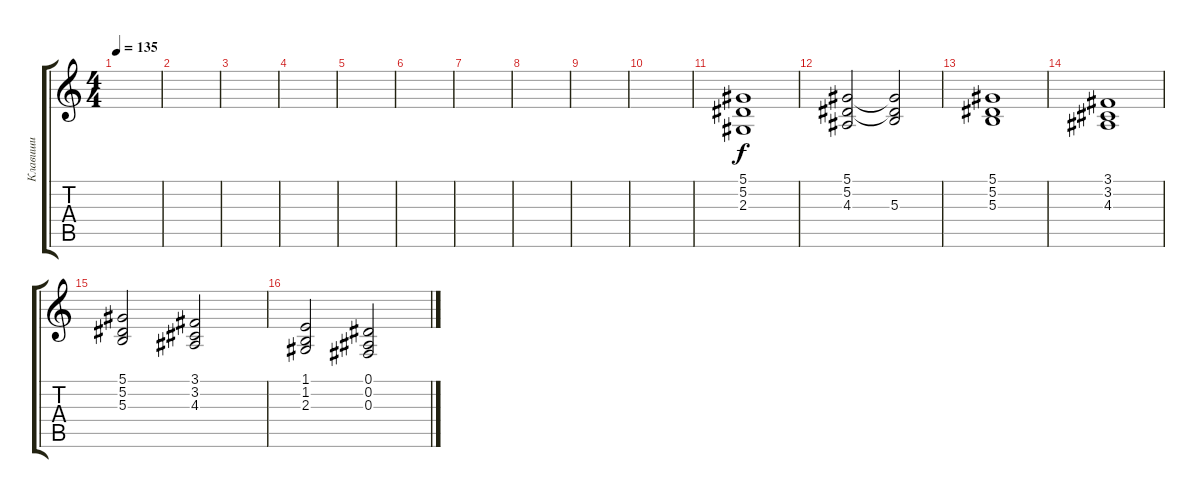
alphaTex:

\track ("Клавиши" "Клавиши") {instrument stringensemble1}
\staff {score tabs}
\tuning (Eb4 Bb3 Gb3 Db3 Ab2 Eb2) {hide}
\ts (4 4)
\tempo 135
\clef g2
\ks c
|
|
|
|
|
|
|
|
|
|
(5.1 5.2 2.3).1 |
(5.1 5.2 4.3).2 (5.1{t} 5.2{t} 5.3).2 |
(5.1 5.2 5.3).1 |
(3.1 3.2 4.3).1 |
(5.1 5.2 5.3).2 (3.1 3.2 4.3).2 |
(1.1 1.2 2.3).2 (0.1 0.2 0.3).2
